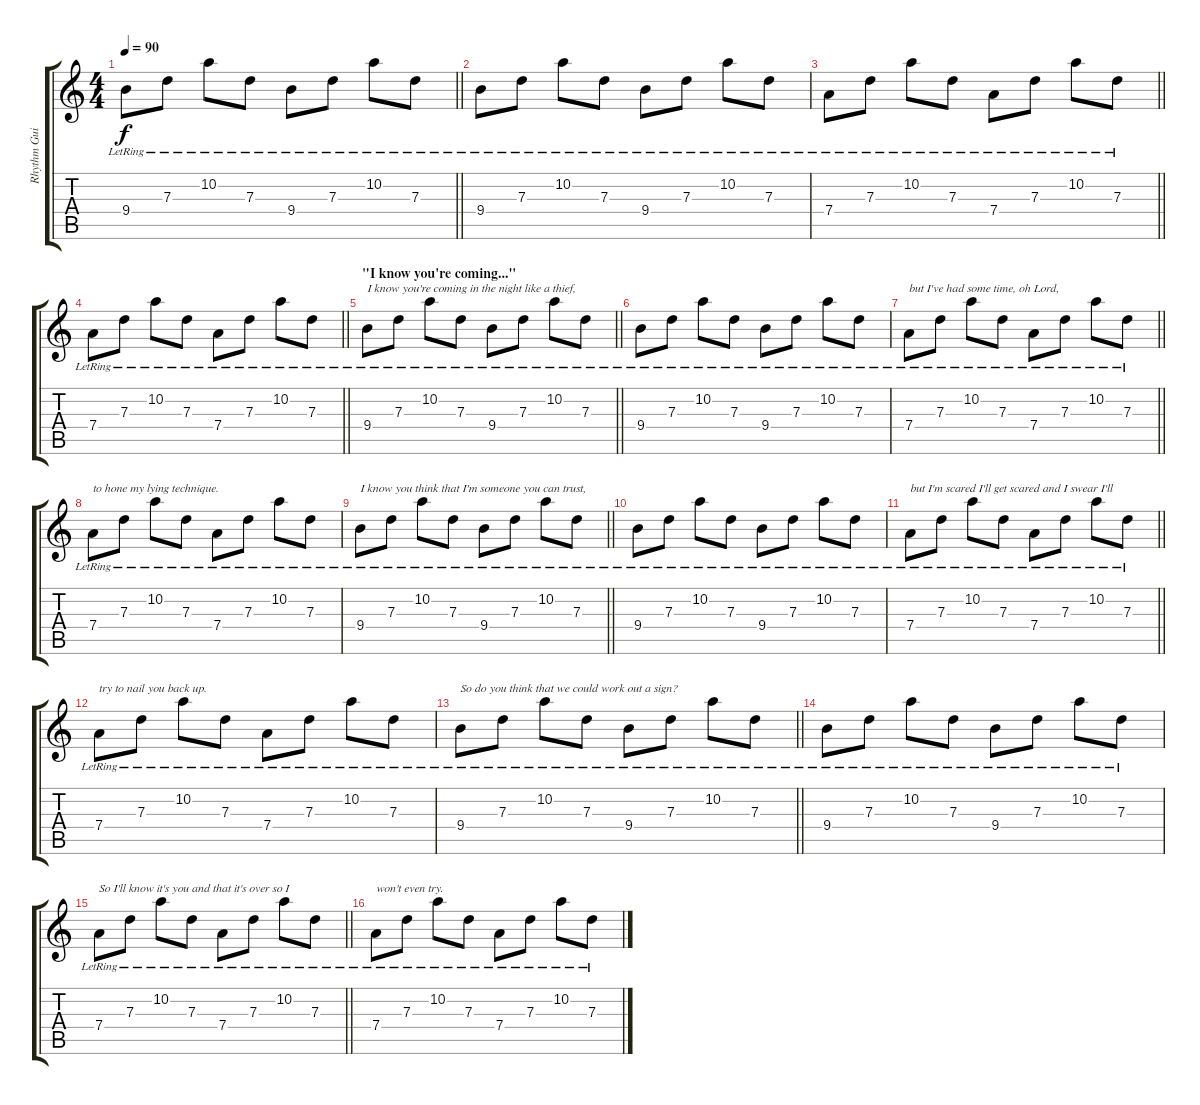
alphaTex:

\track ("Rhythm Guitar" "Rhythm Gui") {instrument acousticguitarsteel}
\staff {score tabs}
\tuning (E4 B3 G3 D3 A2 E2) {hide}
\ts (4 4)
\tempo 90
\clef g2
\barLineRight lightlight
\ks c
9.4{lr}.8{dy f} 7.3{lr}.8 10.2{lr}.8 7.3{lr}.8 9.4{lr}.8 7.3{lr}.8 10.2{lr}.8 7.3{lr}.8 |
9.4{lr}.8 7.3{lr}.8 10.2{lr}.8 7.3{lr}.8 9.4{lr}.8 7.3{lr}.8 10.2{lr}.8 7.3{lr}.8 |
\barLineRight lightlight
7.4{lr}.8 7.3{lr}.8 10.2{lr}.8 7.3{lr}.8 7.4{lr}.8 7.3{lr}.8 10.2{lr}.8 7.3{lr}.8 |
\barLineRight lightlight
7.4{lr}.8 7.3{lr}.8 10.2{lr}.8 7.3{lr}.8 7.4{lr}.8 7.3{lr}.8 10.2{lr}.8 7.3{lr}.8 |
\section ("" "\"I know you're coming...\"")
\barLineRight lightlight
9.4{lr}.8{txt "I know you're coming in the night like a thief,"} 7.3{lr}.8 10.2{lr}.8 7.3{lr}.8 9.4{lr}.8 7.3{lr}.8 10.2{lr}.8 7.3{lr}.8 |
9.4{lr}.8 7.3{lr}.8 10.2{lr}.8 7.3{lr}.8 9.4{lr}.8 7.3{lr}.8 10.2{lr}.8 7.3{lr}.8 |
\barLineRight lightlight
7.4{lr}.8{txt "but I've had some time, oh Lord,"} 7.3{lr}.8 10.2{lr}.8 7.3{lr}.8 7.4{lr}.8 7.3{lr}.8 10.2{lr}.8 7.3{lr}.8 |
7.4{lr}.8{txt "to hone my lying technique."} 7.3{lr}.8 10.2{lr}.8 7.3{lr}.8 7.4{lr}.8 7.3{lr}.8 10.2{lr}.8 7.3{lr}.8 |
\barLineRight lightlight
9.4{lr}.8{txt "I know you think that I'm someone you can trust,"} 7.3{lr}.8 10.2{lr}.8 7.3{lr}.8 9.4{lr}.8 7.3{lr}.8 10.2{lr}.8 7.3{lr}.8 |
9.4{lr}.8 7.3{lr}.8 10.2{lr}.8 7.3{lr}.8 9.4{lr}.8 7.3{lr}.8 10.2{lr}.8 7.3{lr}.8 |
\barLineRight lightlight
7.4{lr}.8{txt "but I'm scared I'll get scared and I swear I'll"} 7.3{lr}.8 10.2{lr}.8 7.3{lr}.8 7.4{lr}.8 7.3{lr}.8 10.2{lr}.8 7.3{lr}.8 |
7.4{lr}.8{txt "try to nail you back up."} 7.3{lr}.8 10.2{lr}.8 7.3{lr}.8 7.4{lr}.8 7.3{lr}.8 10.2{lr}.8 7.3{lr}.8 |
\barLineRight lightlight
9.4{lr}.8{txt "So do you think that we could work out a sign?"} 7.3{lr}.8 10.2{lr}.8 7.3{lr}.8 9.4{lr}.8 7.3{lr}.8 10.2{lr}.8 7.3{lr}.8 |
9.4{lr}.8 7.3{lr}.8 10.2{lr}.8 7.3{lr}.8 9.4{lr}.8 7.3{lr}.8 10.2{lr}.8 7.3{lr}.8 |
\barLineRight lightlight
7.4{lr}.8{txt "So I'll know it's you and that it's over so I"} 7.3{lr}.8 10.2{lr}.8 7.3{lr}.8 7.4{lr}.8 7.3{lr}.8 10.2{lr}.8 7.3{lr}.8 |
7.4{lr}.8{txt "won't even try."} 7.3{lr}.8 10.2{lr}.8 7.3{lr}.8 7.4{lr}.8 7.3{lr}.8 10.2{lr}.8 7.3{lr}.8
